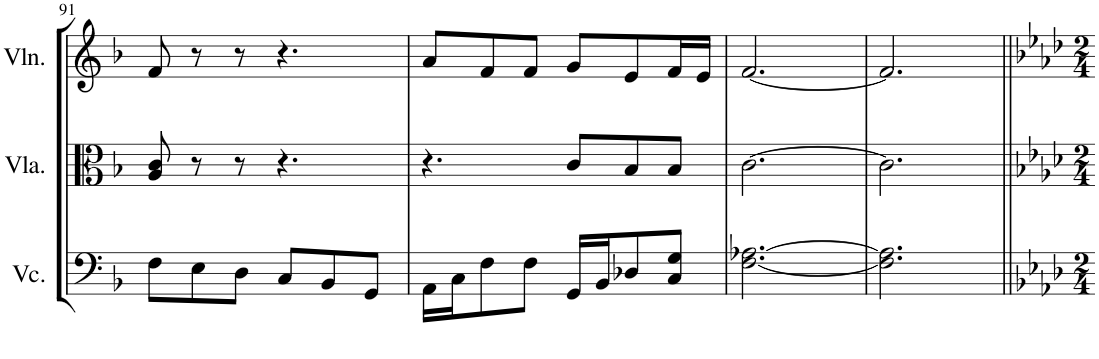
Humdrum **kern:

**kern	**kern	**kern
*part3	*part2	*part1
*staff3	*staff2	*staff1
*I"Violoncello	*I"Viola	*I"Violin
*I'Vc.	*I'Vla.	*I'Vln.
!!LO:PB:g=z
*clefF4	*clefC3	*clefG2
*k[b-]	*k[b-]	*k[b-]
*d:	*d:	*d:
*M6/8	*M6/8	*M6/8
=91	=91	=91
8F\L	8A/ 8c/	8f/
8E\	8r	8r
8D\J	8r	8r
8C/L	4.r	4.r
8BB-/	.	.
8GG/J	.	.
=92	=92	=92
16AA\LL	4.r	8a/L
16C\J	.	.
8F\	.	8f/
8F\J	.	8f/J
16GG/LL	8c/L	8g/L
16BB-/J	.	.
8D-X/	8B-/	8e/
8C/ 8G/J	8B-/J	16f/L
.	.	16e/JJ
=93	=93	=93
[2.F\ [2.A-X\	[2.c\	[2.f/
=94	=94	=94
2.F\] 2.A-\]	2.c\]	2.f/]
=||	=||	=||
*-	*-	*-
